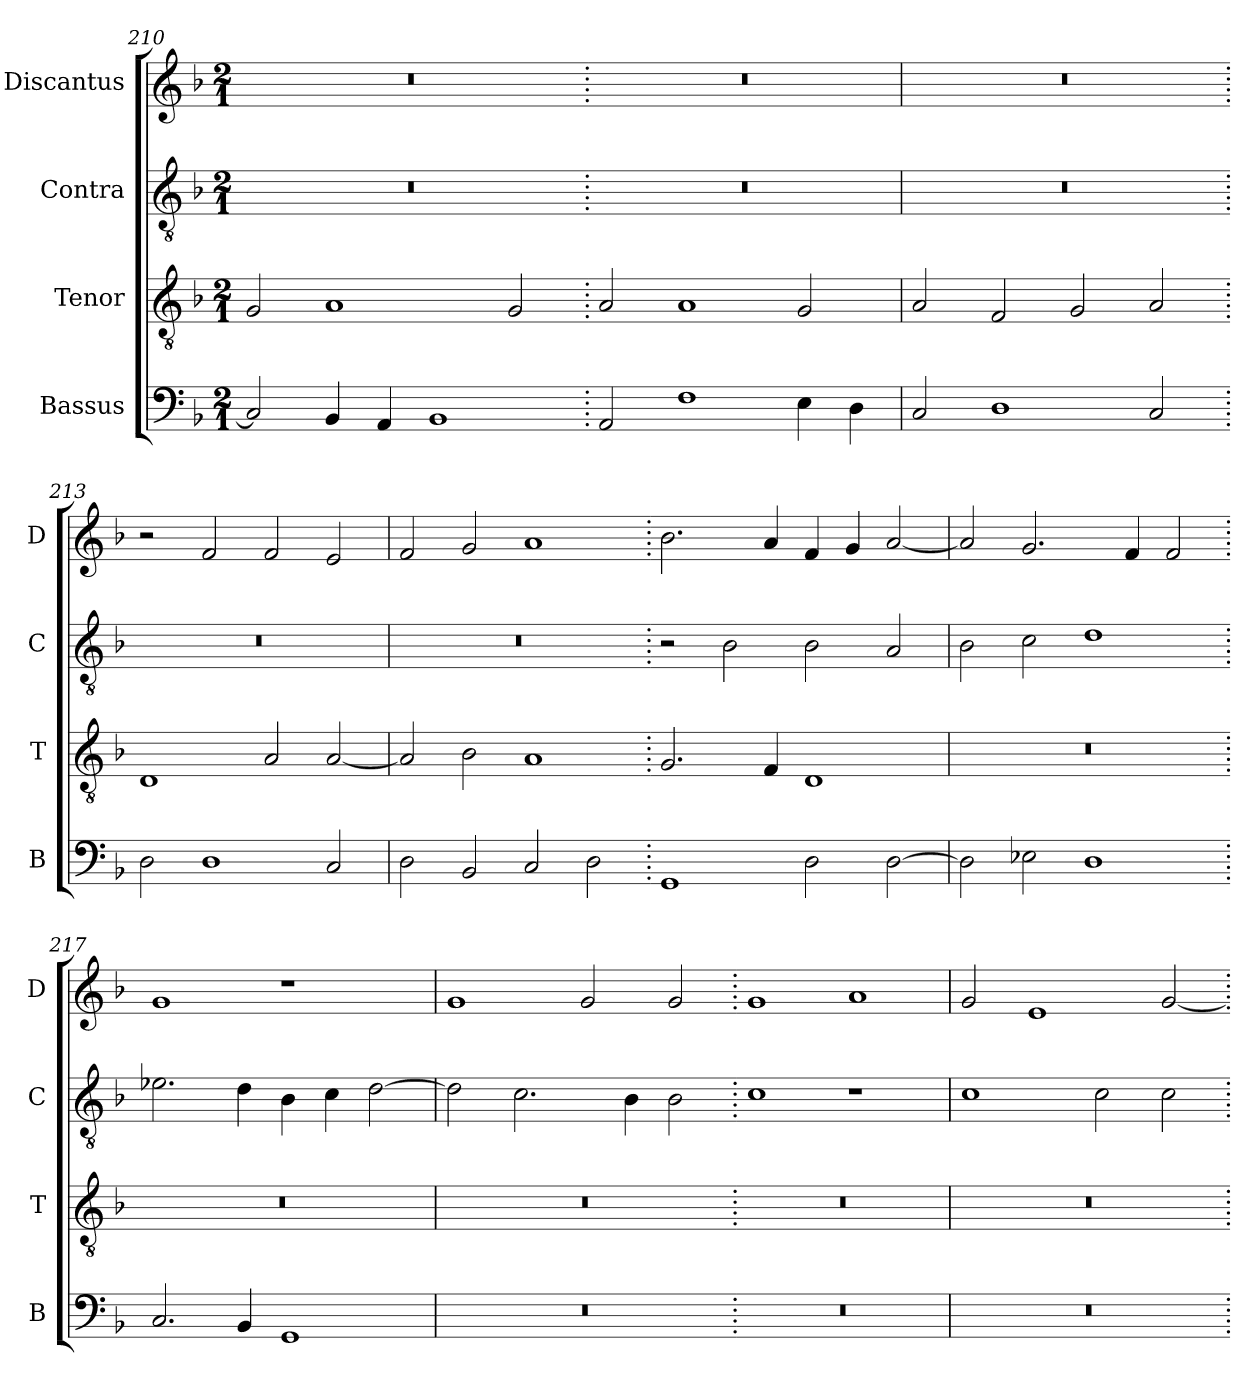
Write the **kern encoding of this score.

**kern	**kern	**kern	**kern
*part4	*part3	*part2	*part1
*staff4	*staff3	*staff2	*staff1
*I"Bassus	*I"Tenor	*I"Contra	*I"Discantus
*I'B	*I'T	*I'C	*I'D
*clefF4	*clefGv2	*clefGv2	*clefG2
*k[b-]	*k[b-]	*k[b-]	*k[b-]
*M2/1	*M2/1	*M2/1	*M2/1
=210	=210	=210	=210
2C/]	2G/	0r	0r
4BB-/	1A	.	.
4AA/	.	.	.
1BB-	.	.	.
.	2G/	.	.
=211.	=211.	=211.	=211.
2AA/	2A/	0r	0r
1F	1A	.	.
4E\	2G/	.	.
4D\	.	.	.
=212	=212	=212	=212
2C/	2A/	0r	0r
1D	2F/	.	.
.	2G/	.	.
2C/	2A/	.	.
=213.	=213.	=213.	=213.
2D\	1D	0r	2r
1D	.	.	2f/
.	2A/	.	2f/
2C/	[2A/	.	2e/
=214	=214	=214	=214
2D\	2A/]	0r	2f/
2BB-/	2B-\	.	2g/
2C/	1A	.	1a
2D\	.	.	.
=215.	=215.	=215.	=215.
1GG	2.G/	2r	2.b-\
.	.	2B-\	.
.	4F/	.	4a/
2D\	1D	2B-\	4f/
.	.	.	4g/
[2D\	.	2A/	[2a/
=216	=216	=216	=216
2D\]	0r	2B-\	2a/]
2E-X\	.	2c\	2.g/
1D	.	1d	.
.	.	.	4f/
.	.	.	2f/
=217.	=217.	=217.	=217.
2.C/	0r	2.e-X\	1g
4BB-/	.	4d\	.
1GG	.	4B-\	1r
.	.	4c\	.
.	.	[2d\	.
=218	=218	=218	=218
0r	0r	2d\]	1g
.	.	2.c\	.
.	.	.	2g/
.	.	4B-\	.
.	.	2B-\	2g/
=219.	=219.	=219.	=219.
0r	0r	1c	1g
.	.	1r	1a
=220	=220	=220	=220
0r	0r	1c	2g/
.	.	.	1e
.	.	2c\	.
.	.	2c\	[2g/
=.	=.	=.	=.
*-	*-	*-	*-
